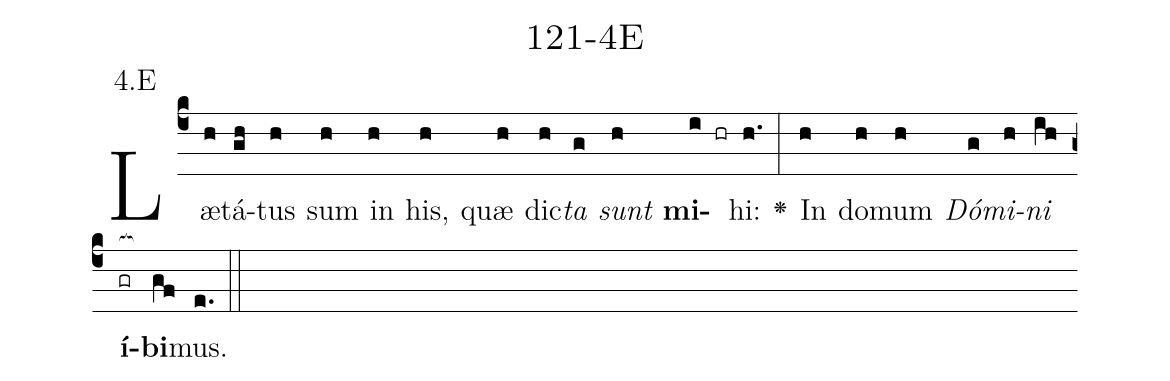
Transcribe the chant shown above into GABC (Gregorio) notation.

name: 121-4E;
annotation: 4.E;
%%
(c4)Læ(h)tá(gh)tus(h) sum(h) in(h) his,(h) quæ(h) dic(h)<i>ta</i>(g) <i>sunt</i>(h) <b>mi</b>(i hr)hi:(h.) <v>\greheightstar</v>(:) In(h) do(h)mum(h) <i>Dó</i>(g)<i>mi</i>(h)<i>ni</i>(ih) <b>í</b>(gr[ocb:1{])<b>bi</b>(gf[ocb:0}])mus.(e.) (::)


%E(h) u(g) o(h) u(ih) a(gf) e.(e.) (::)
